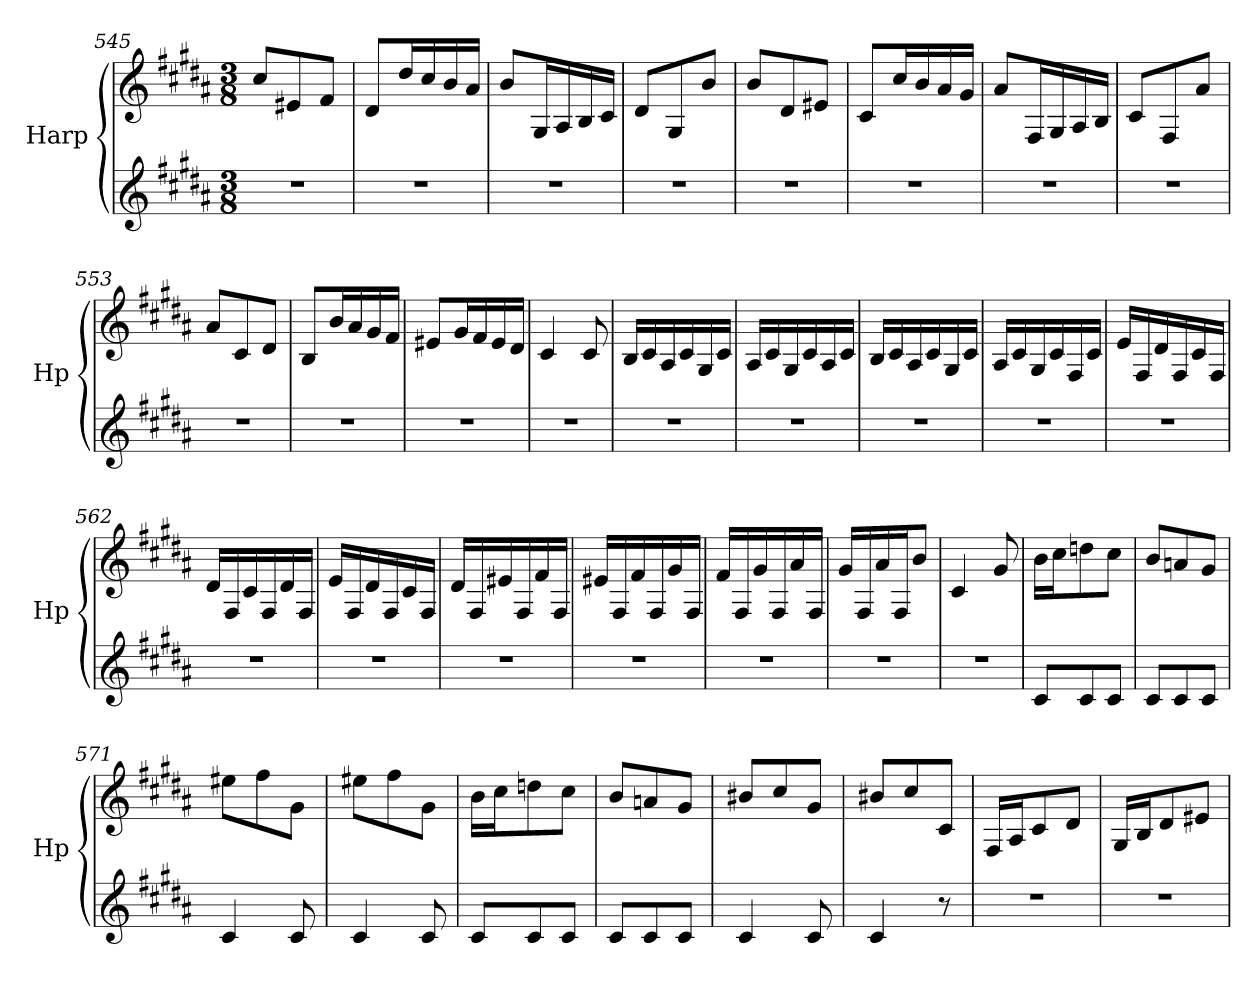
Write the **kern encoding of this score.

**kern	**kern
*part1	*part1
*staff2	*staff1
*I"Harp	*
*I'Hp	*
*clefG2	*clefG2
*k[f#c#g#d#a#]	*k[f#c#g#d#a#]
*M3/8	*M3/8
=545	=545
4.r	8cc#/L
.	8e#X/
.	8f#/J
!!LO:LB:g=z
=546	=546
4.r	8d#/L
.	16dd#/L
.	16cc#/
.	16b/
.	16a#/JJ
=547	=547
4.r	8b/L
.	16G#/L
.	16A#/
.	16B/
.	16c#/JJ
=548	=548
4.r	8d#/L
.	8G#/
.	8b/J
=549	=549
4.r	8b/L
.	8d#/
.	8e#X/J
=550	=550
4.r	8c#/L
.	16cc#/L
.	16b/
.	16a#/
.	16g#/JJ
=551	=551
4.r	8a#/L
.	16F#/L
.	16G#/
.	16A#/
.	16B/JJ
=552	=552
4.r	8c#/L
.	8F#/
.	8a#/J
=553	=553
4.r	8a#/L
.	8c#/
.	8d#/J
=554	=554
4.r	8B/L
.	16b/L
.	16a#/
.	16g#/
.	16f#/JJ
!!LO:LB:g=z
=555	=555
4.r	8e#X/L
.	16g#/L
.	16f#/
.	16e#/
.	16d#/JJ
=556	=556
4.r	4c#/
.	8c#/
=557	=557
4.r	16B/LL
.	16c#/
.	16A#/
.	16c#/
.	16G#/
.	16c#/JJ
=558	=558
4.r	16A#/LL
.	16c#/
.	16G#/
.	16c#/
.	16A#/
.	16c#/JJ
=559	=559
4.r	16B/LL
.	16c#/
.	16A#/
.	16c#/
.	16G#/
.	16c#/JJ
=560	=560
4.r	16A#/LL
.	16c#/
.	16G#/
.	16c#/
.	16F#/
.	16c#/JJ
!!LO:LB:g=z
=561	=561
4.r	16e/LL
.	16F#/
.	16d#/
.	16F#/
.	16c#/
.	16F#/JJ
=562	=562
4.r	16d#/LL
.	16F#/
.	16c#/
.	16F#/
.	16d#/
.	16F#/JJ
=563	=563
4.r	16e/LL
.	16F#/
.	16d#/
.	16F#/
.	16c#/
.	16F#/JJ
=564	=564
4.r	16d#/LL
.	16F#/
.	16e#X/
.	16F#/
.	16f#/
.	16F#/JJ
=565	=565
4.r	16e#X/LL
.	16F#/
.	16f#/
.	16F#/
.	16g#/
.	16F#/JJ
=566	=566
4.r	16f#/LL
.	16F#/
.	16g#/
.	16F#/
.	16a#/
.	16F#/JJ
!!LO:PB:g=z
=567	=567
4.r	16g#/LL
.	16F#/
.	16a#/
.	16F#/J
.	8b/J
=568	=568
4.r	4c#/
.	8g#/
=569	=569
8c#/L	16b\LL
.	16cc#\J
8c#/	8ddn\
8c#/J	8cc#\J
=570	=570
8c#/L	8b/L
8c#/	8an/
8c#/J	8g#/J
=571	=571
4c#/	8ee#X\L
.	8ff#\
8c#/	8g#\J
=572	=572
4c#/	8ee#X\L
.	8ff#\
8c#/	8g#\J
=573	=573
8c#/L	16b\LL
.	16cc#\J
8c#/	8ddn\
8c#/J	8cc#\J
=574	=574
8c#/L	8b/L
8c#/	8an/
8c#/J	8g#/J
=575	=575
4c#/	8b#X/L
.	8cc#/
8c#/	8g#/J
!!LO:LB:g=z
=576	=576
4c#/	8b#X/L
.	8cc#/
8r	8c#/J
=577	=577
4.r	16F#/LL
.	16A#/J
.	8c#/
.	8d#/J
=578	=578
4.r	16G#/LL
.	16B/J
.	8d#/
.	8e#X/J
=	=
*-	*-
